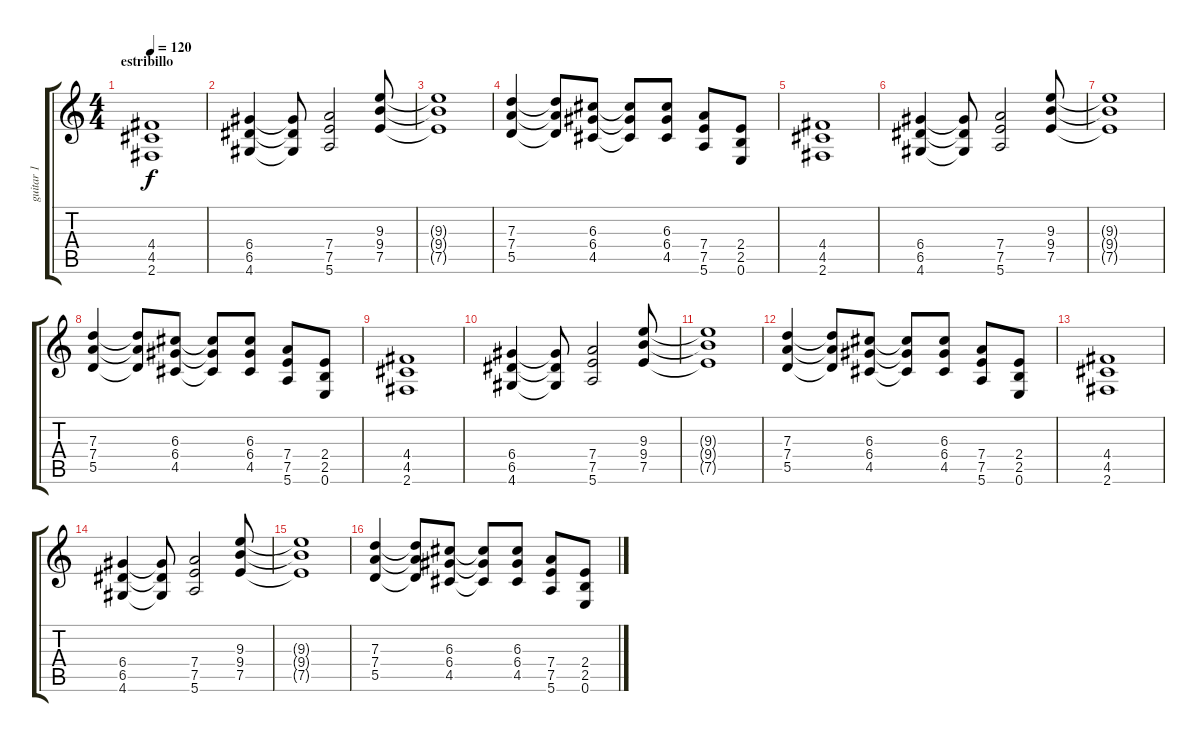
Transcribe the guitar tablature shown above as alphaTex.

\track ("guitar 1" "guitar 1") {instrument overdrivenguitar}
\staff {score tabs}
\tuning (E4 B3 G3 D3 A2 E2) {hide}
\ts (4 4)
\section ("" "estribillo")
\tempo 120
\clef g2
\ks c
(4.4 4.5 2.6).1{dy f} |
(6.4 6.5 4.6).4 (6.4{t} 6.5{t} 4.6{t}).8 (7.4 7.5 5.6).2 (9.3 9.4 7.5).8 |
(9.3{t} 9.4{t} 7.5{t}).1 |
(7.3 7.4 5.5).4 (7.3{t} 7.4{t} 5.5{t}).8 (6.3 6.4 4.5).8 (6.3{t} 6.4{t} 4.5{t}).8 (6.3 6.4 4.5).8 (7.4 7.5 5.6).8 (2.4 2.5 0.6).8 |
(4.4 4.5 2.6).1 |
(6.4 6.5 4.6).4 (6.4{t} 6.5{t} 4.6{t}).8 (7.4 7.5 5.6).2 (9.3 9.4 7.5).8 |
(9.3{t} 9.4{t} 7.5{t}).1 |
(7.3 7.4 5.5).4 (7.3{t} 7.4{t} 5.5{t}).8 (6.3 6.4 4.5).8 (6.3{t} 6.4{t} 4.5{t}).8 (6.3 6.4 4.5).8 (7.4 7.5 5.6).8 (2.4 2.5 0.6).8 |
(4.4 4.5 2.6).1 |
(6.4 6.5 4.6).4 (6.4{t} 6.5{t} 4.6{t}).8 (7.4 7.5 5.6).2 (9.3 9.4 7.5).8 |
(9.3{t} 9.4{t} 7.5{t}).1 |
(7.3 7.4 5.5).4 (7.3{t} 7.4{t} 5.5{t}).8 (6.3 6.4 4.5).8 (6.3{t} 6.4{t} 4.5{t}).8 (6.3 6.4 4.5).8 (7.4 7.5 5.6).8 (2.4 2.5 0.6).8 |
(4.4 4.5 2.6).1 |
(6.4 6.5 4.6).4 (6.4{t} 6.5{t} 4.6{t}).8 (7.4 7.5 5.6).2 (9.3 9.4 7.5).8 |
(9.3{t} 9.4{t} 7.5{t}).1 |
(7.3 7.4 5.5).4 (7.3{t} 7.4{t} 5.5{t}).8 (6.3 6.4 4.5).8 (6.3{t} 6.4{t} 4.5{t}).8 (6.3 6.4 4.5).8 (7.4 7.5 5.6).8 (2.4 2.5 0.6).8
